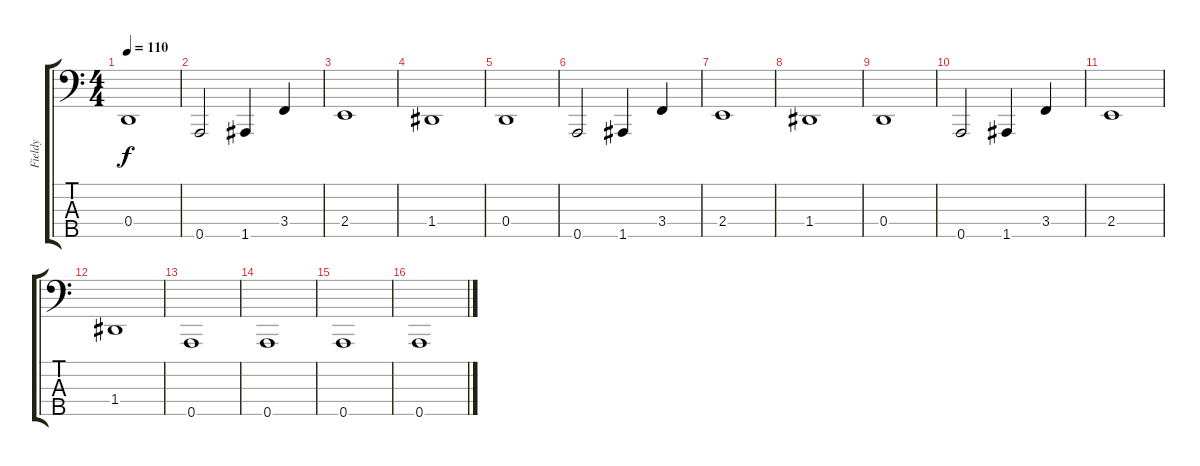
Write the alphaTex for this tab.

\track ("Fieldy" "Fieldy") {instrument slapbass1}
\staff {score tabs}
\tuning (F2 C2 G1 D1 A0) {hide}
\ts (4 4)
\tempo 110
\clef f4
\ks c
0.4.1{dy f} |
0.5.2 1.5.4 3.4.4 |
2.4.1 |
1.4.1 |
0.4.1 |
0.5.2 1.5.4 3.4.4 |
2.4.1 |
1.4.1 |
0.4.1 |
0.5.2 1.5.4 3.4.4 |
2.4.1 |
1.4.1 |
0.5.1 |
0.5.1 |
0.5.1 |
0.5.1
